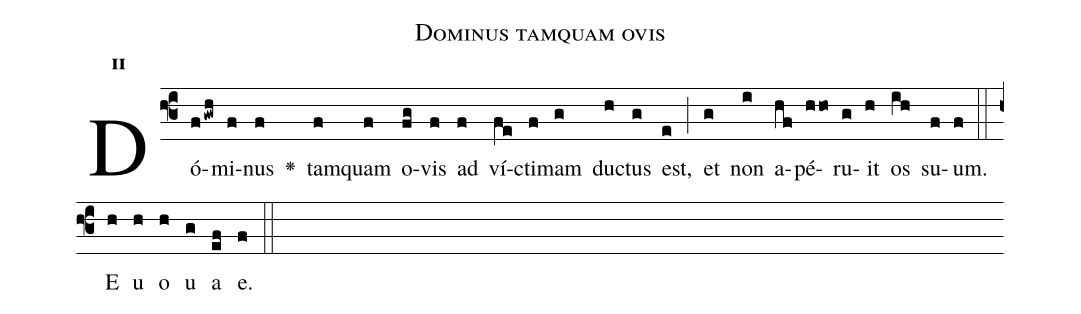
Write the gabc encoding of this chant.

name:Dominus tamquam ovis;
office-part:Antiphona;
mode:2;
%%
initial-style: 1;
name: Dominus tamquam ovis
book: Antiphonae & Responsoria/Tomus II, p. 118;
occasion: Hebdomada Sancta Feria III;
office-part: Vesperae Ant 3;
user-notes: ;
commentary: ;
annotation: 2d;
centering-scheme: english;
fontsize: 12;
font: OFLSortsMillGoudy;
height: 11;
width: 4.5;
%%
(f3)Dó(fgwh)mi(f)nus(f) <v>\greheightstar</v>() tam(f)quam(f) o(fg)vis(f) ad(f) ví(fe)cti(f)mam(g) du(h)ctus(g) est,(e) (;) et(g) non(i) a(hf)pé(hho)ru(g)it(h) os(ih) su(f)um.(f) (::)
E(h) u(h) o(h) u(g) a(ef) e.(f) (::)
